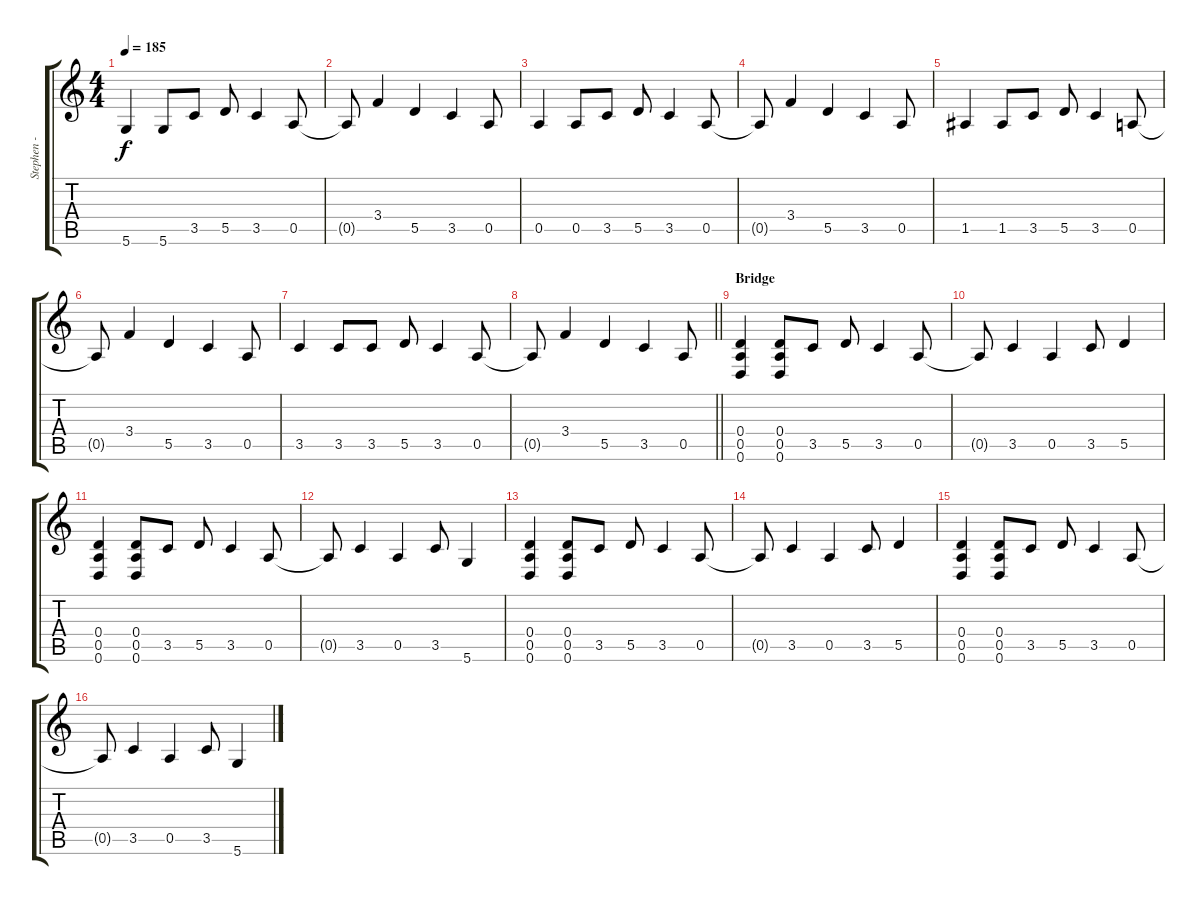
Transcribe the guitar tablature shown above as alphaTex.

\track ("Stephen - Rythm" "Stephen - ") {instrument distortionguitar}
\staff {score tabs}
\tuning (E4 B3 G3 D3 A2 D2) {hide}
\ts (4 4)
\tempo 185
\clef g2
\ks c
5.6.4{dy f} 5.6.8 3.5.8 5.5.8 3.5.4 0.5.8 |
0.5{t}.8 3.4.4 5.5.4 3.5.4 0.5.8 |
0.5.4 0.5.8 3.5.8 5.5.8 3.5.4 0.5.8 |
0.5{t}.8 3.4.4 5.5.4 3.5.4 0.5.8 |
1.5.4 1.5.8 3.5.8 5.5.8 3.5.4 0.5.8 |
0.5{t}.8 3.4.4 5.5.4 3.5.4 0.5.8 |
3.5.4 3.5.8 3.5.8 5.5.8 3.5.4 0.5.8 |
\barLineRight lightlight
0.5{t}.8 3.4.4 5.5.4 3.5.4 0.5.8 |
\section ("" "Bridge")
(0.4 0.5 0.6).4 (0.4 0.5 0.6).8 3.5.8 5.5.8 3.5.4 0.5.8 |
0.5{t}.8 3.5.4 0.5.4 3.5.8 5.5.4 |
(0.4 0.5 0.6).4 (0.4 0.5 0.6).8 3.5.8 5.5.8 3.5.4 0.5.8 |
0.5{t}.8 3.5.4 0.5.4 3.5.8 5.6.4 |
(0.4 0.5 0.6).4 (0.4 0.5 0.6).8 3.5.8 5.5.8 3.5.4 0.5.8 |
0.5{t}.8 3.5.4 0.5.4 3.5.8 5.5.4 |
(0.4 0.5 0.6).4 (0.4 0.5 0.6).8 3.5.8 5.5.8 3.5.4 0.5.8 |
0.5{t}.8 3.5.4 0.5.4 3.5.8 5.6.4
